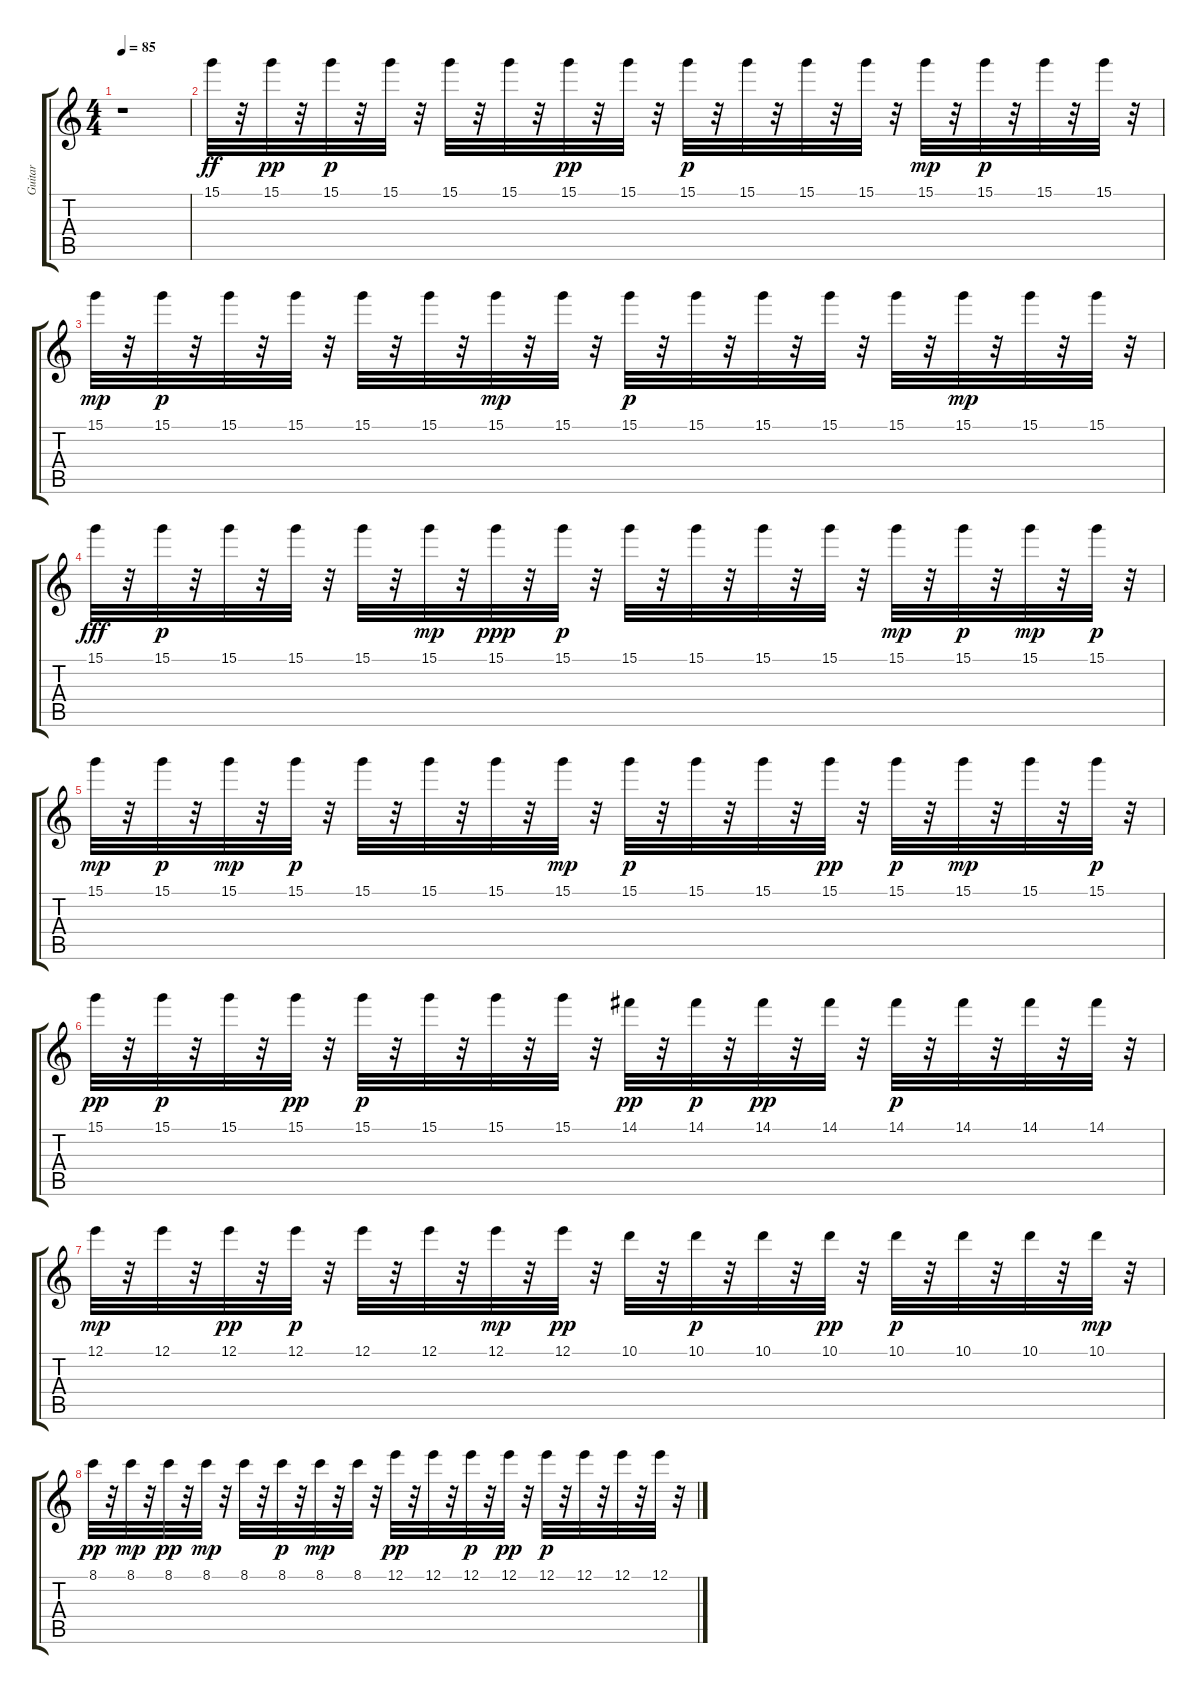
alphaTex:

\track ("Guitar" "Guitar") {instrument electricguitarclean}
\staff {score tabs}
\tuning (E4 B3 G3 D3 A2 E2) {hide}
\ts (4 4)
\tempo 85
\clef g2
\ks c
r.1{dy ff instrument electricguitarclean} |
15.1.32{volume 0} r.32 15.1.32{dy pp volume 0} r.32 15.1.32{dy p volume 1} r.32 15.1.32{volume 2} r.32 15.1.32{volume 2} r.32 15.1.32{volume 2} r.32 15.1.32{dy pp volume 3} r.32 15.1.32{volume 3} r.32 15.1.32{dy p volume 4} r.32 15.1.32{volume 4} r.32 15.1.32{volume 5} r.32 15.1.32 r.32 15.1.32{dy mp volume 5} r.32 15.1.32{dy p volume 6} r.32 15.1.32{volume 6} r.32 15.1.32{volume 6} r.32 |
15.1.32{dy mp volume 7} r.32 15.1.32{dy p volume 7} r.32 15.1.32{volume 8} r.32 15.1.32{volume 9} r.32 15.1.32{volume 10} r.32 15.1.32{volume 11} r.32 15.1.32{dy mp} r.32 15.1.32 r.32 15.1.32{dy p} r.32 15.1.32 r.32 15.1.32 r.32 15.1.32 r.32 15.1.32 r.32 15.1.32{dy mp} r.32 15.1.32 r.32 15.1.32 r.32 |
15.1.32{dy fff} r.32 15.1.32{dy p} r.32 15.1.32 r.32 15.1.32 r.32 15.1.32 r.32 15.1.32{dy mp} r.32 15.1.32{dy ppp} r.32 15.1.32{dy p} r.32 15.1.32 r.32 15.1.32 r.32 15.1.32 r.32 15.1.32 r.32 15.1.32{dy mp} r.32 15.1.32{dy p} r.32 15.1.32{dy mp} r.32 15.1.32{dy p} r.32 |
15.1.32{dy mp} r.32 15.1.32{dy p} r.32 15.1.32{dy mp} r.32 15.1.32{dy p} r.32 15.1.32 r.32 15.1.32 r.32 15.1.32 r.32 15.1.32{dy mp} r.32 15.1.32{dy p} r.32 15.1.32 r.32 15.1.32 r.32 15.1.32{dy pp} r.32 15.1.32{dy p} r.32 15.1.32{dy mp} r.32 15.1.32 r.32 15.1.32{dy p} r.32 |
15.1.32{dy pp} r.32 15.1.32{dy p} r.32 15.1.32 r.32 15.1.32{dy pp} r.32 15.1.32{dy p} r.32 15.1.32 r.32 15.1.32 r.32 15.1.32 r.32 14.1.32{dy pp} r.32 14.1.32{dy p} r.32 14.1.32{dy pp} r.32 14.1.32 r.32 14.1.32{dy p} r.32 14.1.32 r.32 14.1.32 r.32 14.1.32 r.32 |
12.1.32{dy mp} r.32 12.1.32 r.32 12.1.32{dy pp} r.32 12.1.32{dy p} r.32 12.1.32 r.32 12.1.32 r.32 12.1.32{dy mp} r.32 12.1.32{dy pp} r.32 10.1.32 r.32 10.1.32{dy p} r.32 10.1.32 r.32 10.1.32{dy pp} r.32 10.1.32{dy p} r.32 10.1.32 r.32 10.1.32 r.32 10.1.32{dy mp} r.32 |
8.1.32{dy pp} r.32 8.1.32{dy mp} r.32 8.1.32{dy pp} r.32 8.1.32{dy mp} r.32 8.1.32 r.32 8.1.32{dy p} r.32 8.1.32{dy mp} r.32 8.1.32 r.32 12.1.32{dy pp} r.32 12.1.32 r.32 12.1.32{dy p} r.32 12.1.32{dy pp} r.32 12.1.32{dy p} r.32 12.1.32 r.32 12.1.32 r.32 12.1.32 r.32
